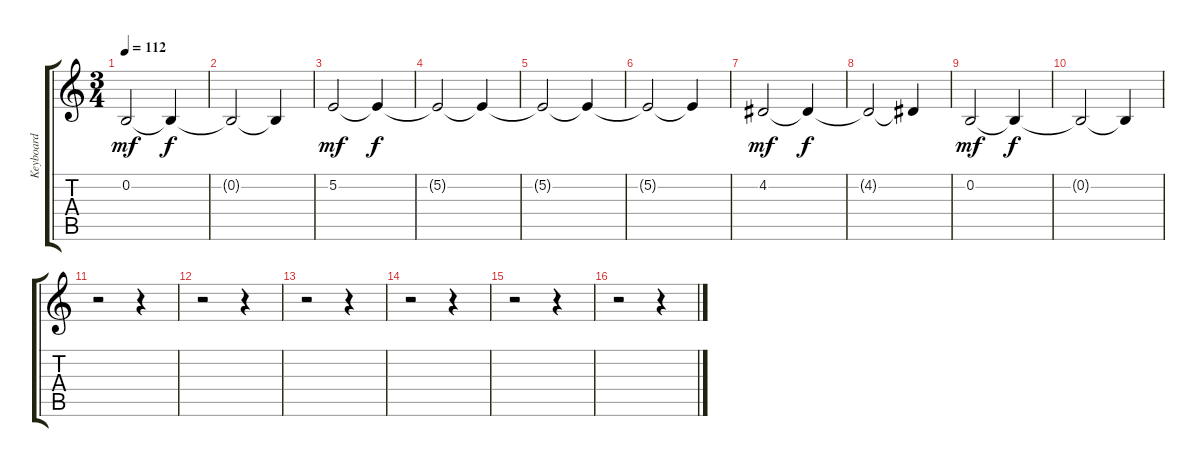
\track ("Keyboard" "Keyboard") {instrument electricgrandpiano}
\staff {score tabs}
\tuning (E4 B3 G3 D3 A2 E2) {hide}
\ts (3 4)
\tempo 112
\clef g2
\ks c
0.2.2{dy mf} 0.2{t}.4{dy f} |
0.2{t}.2 0.2{t}.4 |
5.2.2{dy mf} 5.2{t}.4{dy f} |
5.2{t}.2 5.2{t}.4 |
5.2{t}.2 5.2{t}.4 |
5.2{t}.2 5.2{t}.4 |
4.2.2{dy mf} 4.2{t}.4{dy f} |
4.2{t}.2 4.2{t}.4 |
0.2.2{dy mf} 0.2{t}.4{dy f} |
0.2{t}.2 0.2{t}.4 |
r.2 r.4 |
r.2 r.4 |
r.2 r.4 |
r.2 r.4 |
r.2 r.4 |
r.2 r.4
